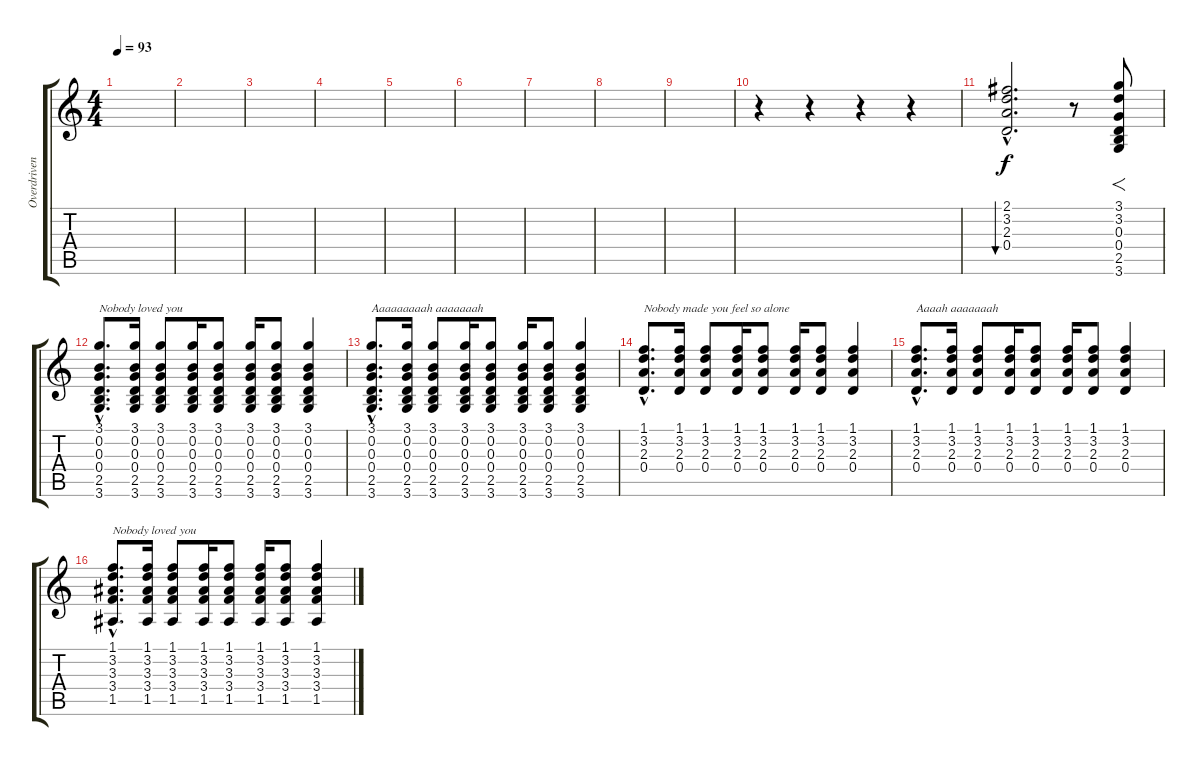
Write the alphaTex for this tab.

\track ("Overdriven Guitar (chorus)" "Overdriven") {instrument overdrivenguitar}
\staff {score tabs}
\tuning (E4 B3 G3 D3 A2 E2) {hide}
\ts (4 4)
\tempo 93
\clef g2
\ks c
|
|
|
|
|
|
|
|
|
r.4 r.4 r.4 r.4 |
(2.1{hac} 3.2{hac} 2.3{hac} 0.4{hac}).2{d bu 480} r.8 (3.1 3.2 0.3 0.4 2.5 3.6).8{f} |
(3.1{hac} 0.2{hac} 0.3{hac} 0.4{hac} 2.5{hac} 3.6{hac}).8{d txt "Nobody loved you"} (3.1 0.2 0.3 0.4 2.5 3.6).16 (3.1 0.2 0.3 0.4 2.5 3.6).8 (3.1 0.2 0.3 0.4 2.5 3.6).16 (3.1 0.2 0.3 0.4 2.5 3.6).8 (3.1 0.2 0.3 0.4 2.5 3.6).16 (3.1 0.2 0.3 0.4 2.5 3.6).8 (3.1 0.2 0.3 0.4 2.5 3.6).4 |
(3.1{hac} 0.2{hac} 0.3{hac} 0.4{hac} 2.5{hac} 3.6{hac}).8{d txt "Aaaaaaaaah aaaaaaah"} (3.1 0.2 0.3 0.4 2.5 3.6).16 (3.1 0.2 0.3 0.4 2.5 3.6).8 (3.1 0.2 0.3 0.4 2.5 3.6).16 (3.1 0.2 0.3 0.4 2.5 3.6).8 (3.1 0.2 0.3 0.4 2.5 3.6).16 (3.1 0.2 0.3 0.4 2.5 3.6).8 (3.1 0.2 0.3 0.4 2.5 3.6).4 |
(1.1{hac} 3.2{hac} 2.3{hac} 0.4{hac}).8{d txt "Nobody made you feel so alone"} (1.1 3.2 2.3 0.4).16 (1.1 3.2 2.3 0.4).8 (1.1 3.2 2.3 0.4).16 (1.1 3.2 2.3 0.4).8 (1.1 3.2 2.3 0.4).16 (1.1 3.2 2.3 0.4).8 (1.1 3.2 2.3 0.4).4 |
(1.1{hac} 3.2{hac} 2.3{hac} 0.4{hac}).8{d txt "Aaaah aaaaaaah"} (1.1 3.2 2.3 0.4).16 (1.1 3.2 2.3 0.4).8 (1.1 3.2 2.3 0.4).16 (1.1 3.2 2.3 0.4).8 (1.1 3.2 2.3 0.4).16 (1.1 3.2 2.3 0.4).8 (1.1 3.2 2.3 0.4).4 |
(1.1{hac} 3.2{hac} 3.3{hac} 3.4{hac} 1.5{hac}).8{d txt "Nobody loved you"} (1.1 3.2 3.3 3.4 1.5).16 (1.1 3.2 3.3 3.4 1.5).8 (1.1 3.2 3.3 3.4 1.5).16 (1.1 3.2 3.3 3.4 1.5).8 (1.1 3.2 3.3 3.4 1.5).16 (1.1 3.2 3.3 3.4 1.5).8 (1.1 3.2 3.3 3.4 1.5).4
